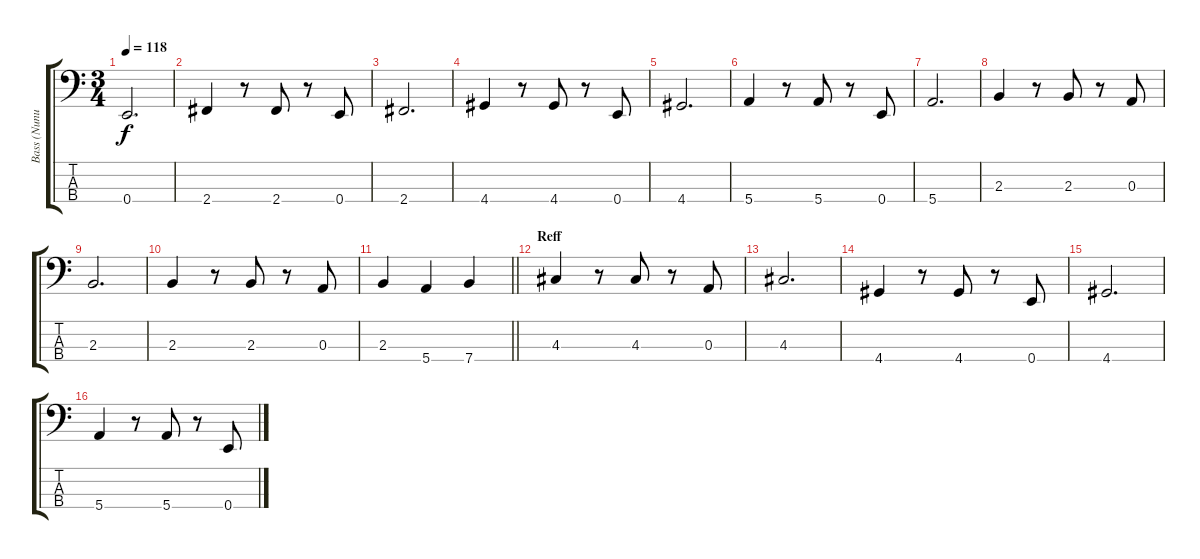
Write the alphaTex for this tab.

\track ("Bass (Nunu)" "Bass (Nunu") {instrument electricbassfinger}
\staff {score tabs}
\tuning (G2 D2 A1 E1) {hide}
\ts (3 4)
\tempo 118
\clef f4
\ks c
0.4.2{d dy f} |
2.4.4 r.8 2.4.8 r.8 0.4.8 |
2.4.2{d} |
4.4.4 r.8 4.4.8 r.8 0.4.8 |
4.4.2{d} |
5.4.4 r.8 5.4.8 r.8 0.4.8 |
5.4.2{d} |
2.3.4 r.8 2.3.8 r.8 0.3.8 |
2.3.2{d} |
2.3.4 r.8 2.3.8 r.8 0.3.8 |
\barLineRight lightlight
2.3.4 5.4.4 7.4.4 |
\section ("" "Reff")
4.3.4 r.8 4.3.8 r.8 0.3.8 |
4.3.2{d} |
4.4.4 r.8 4.4.8 r.8 0.4.8 |
4.4.2{d} |
5.4.4 r.8 5.4.8 r.8 0.4.8
